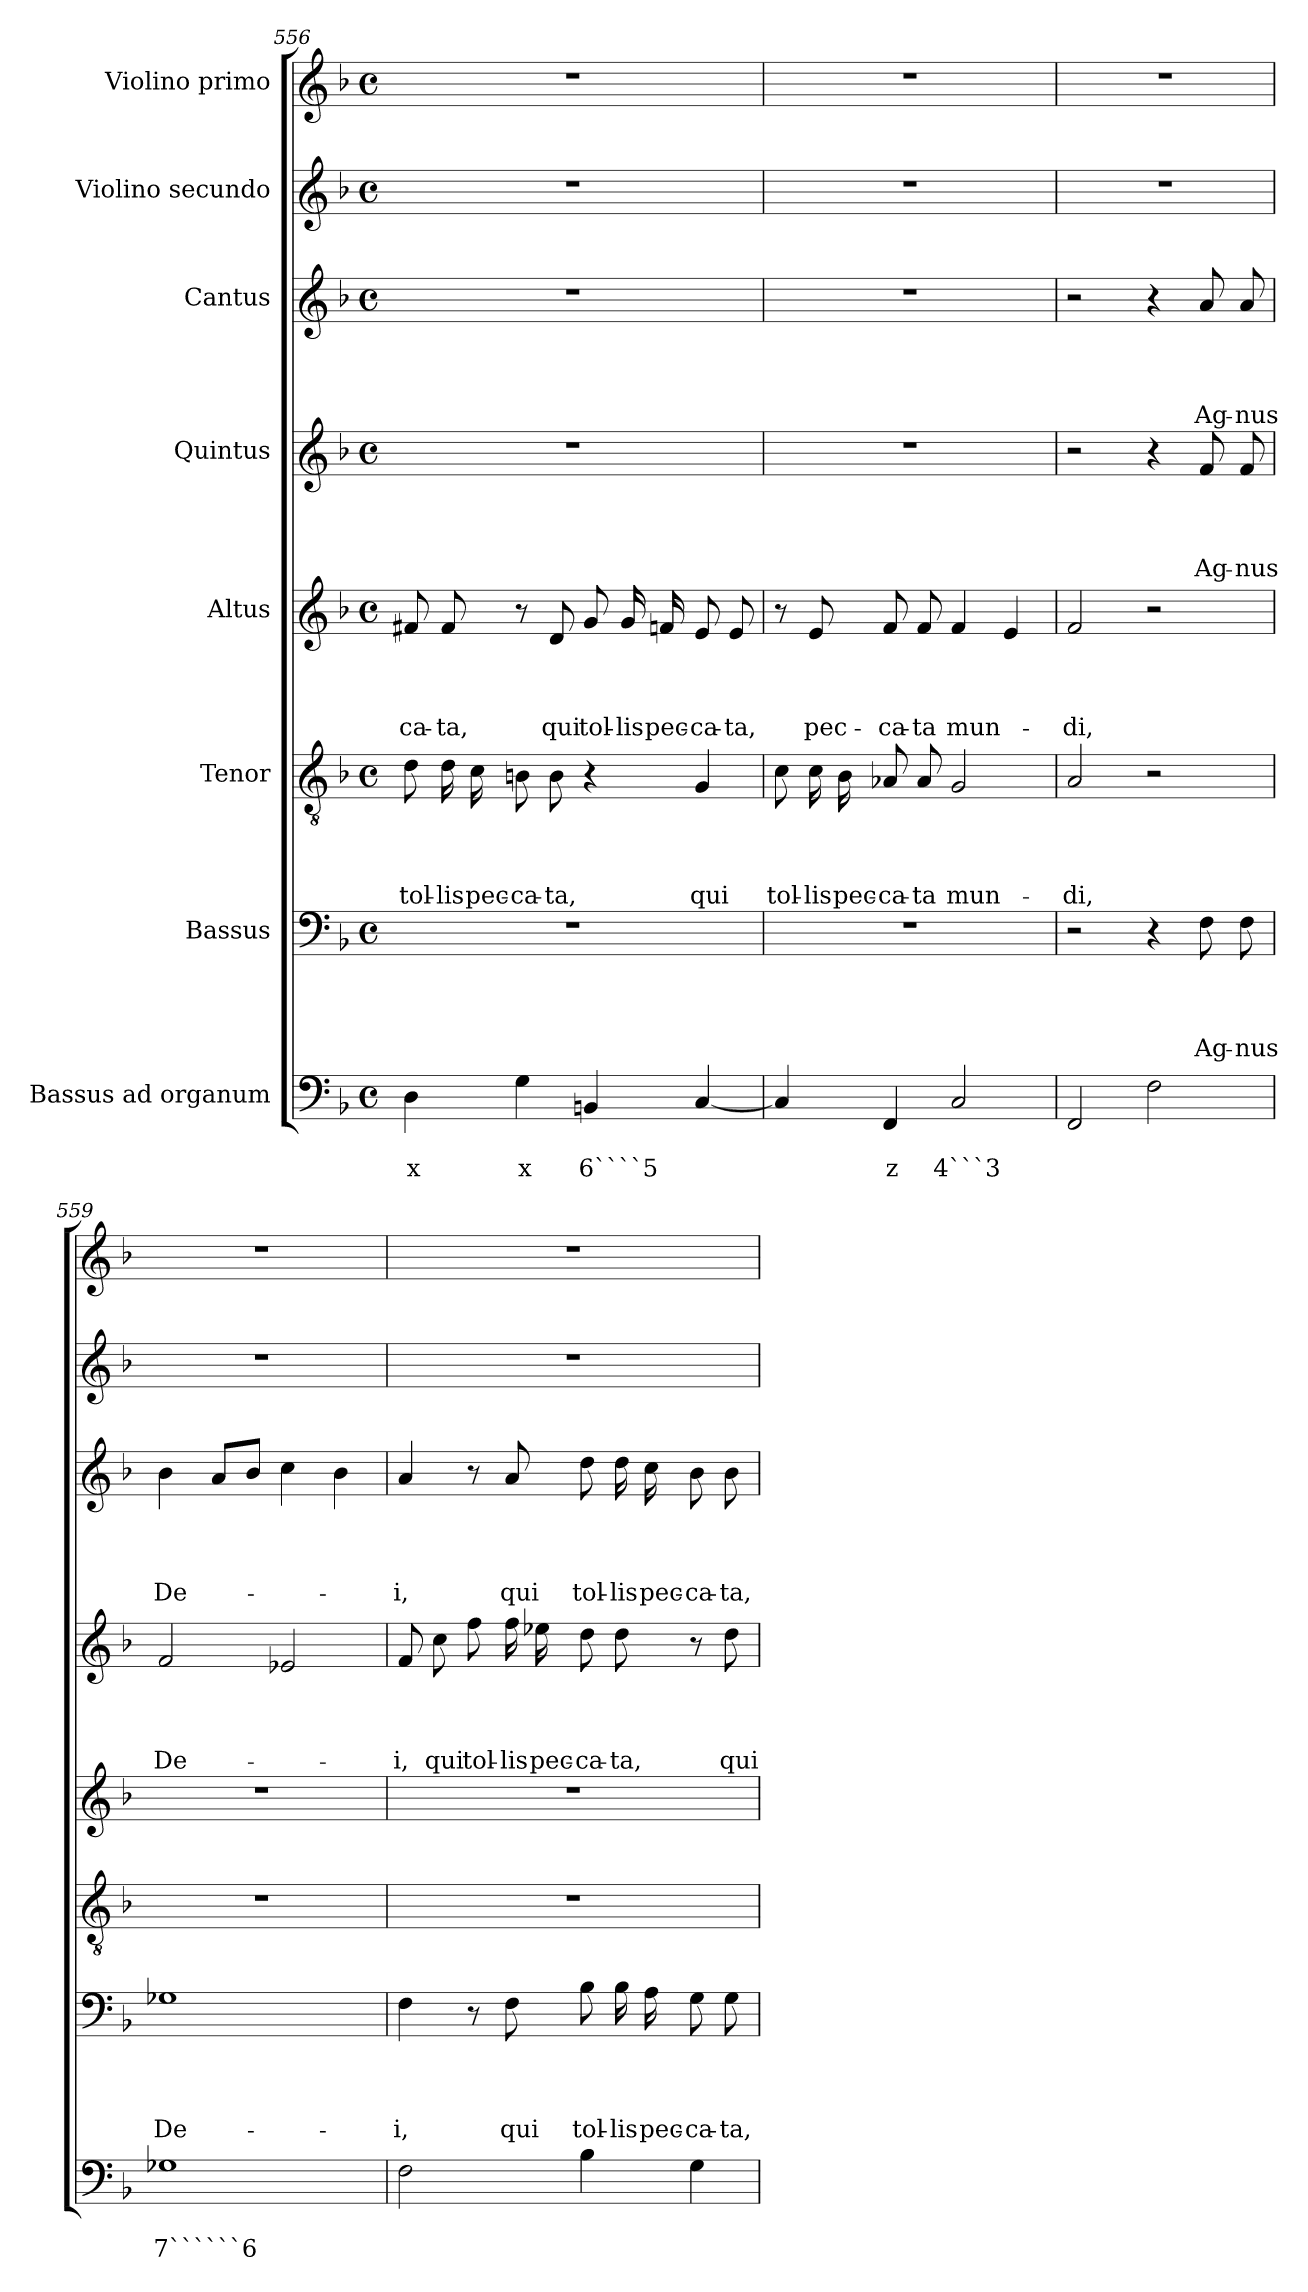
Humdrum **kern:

**kern	**text	**text	**kern	**text	**text	**text	**text	**kern	**text	**text	**text	**text	**kern	**text	**text	**text	**text	**kern	**text	**text	**text	**text	**kern	**text	**text	**text	**text	**kern	**kern
*part8	*part8	*part8	*part7	*part7	*part7	*part7	*part7	*part6	*part6	*part6	*part6	*part6	*part5	*part5	*part5	*part5	*part5	*part4	*part4	*part4	*part4	*part4	*part3	*part3	*part3	*part3	*part3	*part2	*part1
*staff8	*staff8	*staff8	*staff7	*staff7	*staff7	*staff7	*staff7	*staff6	*staff6	*staff6	*staff6	*staff6	*staff5	*staff5	*staff5	*staff5	*staff5	*staff4	*staff4	*staff4	*staff4	*staff4	*staff3	*staff3	*staff3	*staff3	*staff3	*staff2	*staff1
*I"Bassus ad  organum	*	*	*I"Bassus	*	*	*	*	*I"Tenor	*	*	*	*	*I"Altus	*	*	*	*	*I"Quintus	*	*	*	*	*I"Cantus	*	*	*	*	*I"Violino secundo	*I"Violino primo
*clefF4	*	*	*clefF4	*	*	*	*	*clefGv2	*	*	*	*	*clefG2	*	*	*	*	*clefG2	*	*	*	*	*clefG2	*	*	*	*	*clefG2	*clefG2
*k[b-]	*	*	*k[b-]	*	*	*	*	*k[b-]	*	*	*	*	*k[b-]	*	*	*	*	*k[b-]	*	*	*	*	*k[b-]	*	*	*	*	*k[b-]	*k[b-]
*F:	*	*	*F:	*	*	*	*	*F:	*	*	*	*	*F:	*	*	*	*	*F:	*	*	*	*	*F:	*	*	*	*	*F:	*F:
*M4/4	*	*	*M4/4	*	*	*	*	*M4/4	*	*	*	*	*M4/4	*	*	*	*	*M4/4	*	*	*	*	*M4/4	*	*	*	*	*M4/4	*M4/4
*met(c)	*	*	*met(c)	*	*	*	*	*met(c)	*	*	*	*	*met(c)	*	*	*	*	*met(c)	*	*	*	*	*met(c)	*	*	*	*	*met(c)	*met(c)
=556	=556	=556	=556	=556	=556	=556	=556	=556	=556	=556	=556	=556	=556	=556	=556	=556	=556	=556	=556	=556	=556	=556	=556	=556	=556	=556	=556	=556	=556
!	!	!LO:LY:b	!	!	!	!	!	!	!	!	!	!LO:LY:b	!	!	!	!	!LO:LY:b	!	!	!	!	!	!	!	!	!	!	!	!
4D\	.	x	1r	.	.	.	.	8d\	.	.	.	tol-	8f#X/	.	.	.	-ca-	1r	.	.	.	.	1r	.	.	.	.	1r	1r
!	!	!	!	!	!	!	!	!	!	!	!	!LO:LY:b	!	!	!	!	!LO:LY:b	!	!	!	!	!	!	!	!	!	!	!	!
.	.	.	.	.	.	.	.	16d\	.	.	.	-lis	8f#/	.	.	.	-ta,	.	.	.	.	.	.	.	.	.	.	.	.
!	!	!	!	!	!	!	!	!	!	!	!	!LO:LY:b	!	!	!	!	!	!	!	!	!	!	!	!	!	!	!	!	!
.	.	.	.	.	.	.	.	16c\	.	.	.	pec-	.	.	.	.	.	.	.	.	.	.	.	.	.	.	.	.	.
!	!	!LO:LY:b	!	!	!	!	!	!	!	!	!	!LO:LY:b	!	!	!	!	!	!	!	!	!	!	!	!	!	!	!	!	!
4G\	.	x	.	.	.	.	.	8Bn\	.	.	.	-ca-	8r	.	.	.	.	.	.	.	.	.	.	.	.	.	.	.	.
!	!	!	!	!	!	!	!	!	!	!	!	!LO:LY:b	!	!	!	!	!LO:LY:b	!	!	!	!	!	!	!	!	!	!	!	!
.	.	.	.	.	.	.	.	8B\	.	.	.	-ta,	8d/	.	.	.	qui	.	.	.	.	.	.	.	.	.	.	.	.
!	!	!LO:LY:b	!	!	!	!	!	!	!	!	!	!	!	!	!	!	!LO:LY:b	!	!	!	!	!	!	!	!	!	!	!	!
4BBn/	.	6````5	.	.	.	.	.	4r	.	.	.	.	8g/	.	.	.	tol-	.	.	.	.	.	.	.	.	.	.	.	.
!	!	!	!	!	!	!	!	!	!	!	!	!	!	!	!	!	!LO:LY:b	!	!	!	!	!	!	!	!	!	!	!	!
.	.	.	.	.	.	.	.	.	.	.	.	.	16g/	.	.	.	-lis	.	.	.	.	.	.	.	.	.	.	.	.
!	!	!	!	!	!	!	!	!	!	!	!	!	!	!	!	!	!LO:LY:b	!	!	!	!	!	!	!	!	!	!	!	!
.	.	.	.	.	.	.	.	.	.	.	.	.	16fn/	.	.	.	pec-	.	.	.	.	.	.	.	.	.	.	.	.
!	!	!	!	!	!	!	!	!	!	!	!	!LO:LY:b	!	!	!	!	!LO:LY:b	!	!	!	!	!	!	!	!	!	!	!	!
[4C/	.	.	.	.	.	.	.	4G/	.	.	.	qui	8e/	.	.	.	-ca-	.	.	.	.	.	.	.	.	.	.	.	.
!	!	!	!	!	!	!	!	!	!	!	!	!	!	!	!	!	!LO:LY:b	!	!	!	!	!	!	!	!	!	!	!	!
.	.	.	.	.	.	.	.	.	.	.	.	.	8e/	.	.	.	-ta,	.	.	.	.	.	.	.	.	.	.	.	.
=557	=557	=557	=557	=557	=557	=557	=557	=557	=557	=557	=557	=557	=557	=557	=557	=557	=557	=557	=557	=557	=557	=557	=557	=557	=557	=557	=557	=557	=557
!	!	!	!	!	!	!	!	!	!	!	!	!LO:LY:b	!	!	!	!	!	!	!	!	!	!	!	!	!	!	!	!	!
4C/]	.	.	1r	.	.	.	.	8c\	.	.	.	tol-	8r	.	.	.	.	1r	.	.	.	.	1r	.	.	.	.	1r	1r
!	!	!	!	!	!	!	!	!	!	!	!	!LO:LY:b	!	!	!	!	!LO:LY:b	!	!	!	!	!	!	!	!	!	!	!	!
.	.	.	.	.	.	.	.	16c\	.	.	.	-lis	8e/	.	.	.	pec-	.	.	.	.	.	.	.	.	.	.	.	.
!	!	!	!	!	!	!	!	!	!	!	!	!LO:LY:b	!	!	!	!	!	!	!	!	!	!	!	!	!	!	!	!	!
.	.	.	.	.	.	.	.	16B-\	.	.	.	pec-	.	.	.	.	.	.	.	.	.	.	.	.	.	.	.	.	.
!	!	!LO:LY:b	!	!	!	!	!	!	!	!	!	!LO:LY:b	!	!	!	!	!LO:LY:b	!	!	!	!	!	!	!	!	!	!	!	!
4FF/	.	z	.	.	.	.	.	8A-X/	.	.	.	-ca-	8f/	.	.	.	-ca-	.	.	.	.	.	.	.	.	.	.	.	.
!	!	!	!	!	!	!	!	!	!	!	!	!LO:LY:b	!	!	!	!	!LO:LY:b	!	!	!	!	!	!	!	!	!	!	!	!
.	.	.	.	.	.	.	.	8A-/	.	.	.	-ta	8f/	.	.	.	-ta	.	.	.	.	.	.	.	.	.	.	.	.
!	!	!LO:LY:b	!	!	!	!	!	!	!	!	!	!LO:LY:b	!	!	!	!	!LO:LY:b	!	!	!	!	!	!	!	!	!	!	!	!
2C/	.	4```3	.	.	.	.	.	2G/	.	.	.	mun-	4f/	.	.	.	mun-	.	.	.	.	.	.	.	.	.	.	.	.
.	.	.	.	.	.	.	.	.	.	.	.	.	4e/	.	.	.	.	.	.	.	.	.	.	.	.	.	.	.	.
=558	=558	=558	=558	=558	=558	=558	=558	=558	=558	=558	=558	=558	=558	=558	=558	=558	=558	=558	=558	=558	=558	=558	=558	=558	=558	=558	=558	=558	=558
!	!	!	!	!	!	!	!	!	!	!	!	!LO:LY:b	!	!	!	!	!LO:LY:b	!	!	!	!	!	!	!	!	!	!	!	!
2FF/	.	.	2r	.	.	.	.	2A/	.	.	.	-di,	2f/	.	.	.	-di,	2r	.	.	.	.	2r	.	.	.	.	1r	1r
2F\	.	.	4r	.	.	.	.	2r	.	.	.	.	2r	.	.	.	.	4r	.	.	.	.	4r	.	.	.	.	.	.
!	!	!	!	!	!	!	!LO:LY:b	!	!	!	!	!	!	!	!	!	!	!	!	!	!	!LO:LY:b	!	!	!	!	!LO:LY:b	!	!
.	.	.	8F\	.	.	.	Ag-	.	.	.	.	.	.	.	.	.	.	8f/	.	.	.	Ag-	8a/	.	.	.	Ag-	.	.
!	!	!	!	!	!	!	!LO:LY:b	!	!	!	!	!	!	!	!	!	!	!	!	!	!	!LO:LY:b	!	!	!	!	!LO:LY:b	!	!
.	.	.	8F\	.	.	.	-nus	.	.	.	.	.	.	.	.	.	.	8f/	.	.	.	-nus	8a/	.	.	.	-nus	.	.
!!LO:LB:g=z
=559	=559	=559	=559	=559	=559	=559	=559	=559	=559	=559	=559	=559	=559	=559	=559	=559	=559	=559	=559	=559	=559	=559	=559	=559	=559	=559	=559	=559	=559
!	!	!LO:LY:b	!	!	!	!	!LO:LY:b	!	!	!	!	!	!	!	!	!	!	!	!	!	!	!LO:LY:b	!	!	!	!	!LO:LY:b	!	!
1G-X	.	7``````6	1G-X	.	.	.	De-	1r	.	.	.	.	1r	.	.	.	.	2f/	.	.	.	De-	4b-\	.	.	.	De-	1r	1r
.	.	.	.	.	.	.	.	.	.	.	.	.	.	.	.	.	.	.	.	.	.	.	8a/L	.	.	.	.	.	.
.	.	.	.	.	.	.	.	.	.	.	.	.	.	.	.	.	.	.	.	.	.	.	8b-/J	.	.	.	.	.	.
.	.	.	.	.	.	.	.	.	.	.	.	.	.	.	.	.	.	2e-X/	.	.	.	.	4cc\	.	.	.	.	.	.
.	.	.	.	.	.	.	.	.	.	.	.	.	.	.	.	.	.	.	.	.	.	.	4b-\	.	.	.	.	.	.
=560	=560	=560	=560	=560	=560	=560	=560	=560	=560	=560	=560	=560	=560	=560	=560	=560	=560	=560	=560	=560	=560	=560	=560	=560	=560	=560	=560	=560	=560
!	!	!	!	!	!	!	!LO:LY:b	!	!	!	!	!	!	!	!	!	!	!	!	!	!	!LO:LY:b	!	!	!	!	!LO:LY:b	!	!
2F\	.	.	4F\	.	.	.	-i,	1r	.	.	.	.	1r	.	.	.	.	8f/	.	.	.	-i,	4a/	.	.	.	-i,	1r	1r
!	!	!	!	!	!	!	!	!	!	!	!	!	!	!	!	!	!	!	!	!	!	!LO:LY:b	!	!	!	!	!	!	!
.	.	.	.	.	.	.	.	.	.	.	.	.	.	.	.	.	.	8cc\	.	.	.	qui	.	.	.	.	.	.	.
!	!	!	!	!	!	!	!	!	!	!	!	!	!	!	!	!	!	!	!	!	!	!LO:LY:b	!	!	!	!	!	!	!
.	.	.	8r	.	.	.	.	.	.	.	.	.	.	.	.	.	.	8ff\	.	.	.	tol-	8r	.	.	.	.	.	.
!	!	!	!	!	!	!	!LO:LY:b	!	!	!	!	!	!	!	!	!	!	!	!	!	!	!LO:LY:b	!	!	!	!	!LO:LY:b	!	!
.	.	.	8F\	.	.	.	qui	.	.	.	.	.	.	.	.	.	.	16ff\	.	.	.	-lis	8a/	.	.	.	qui	.	.
!	!	!	!	!	!	!	!	!	!	!	!	!	!	!	!	!	!	!	!	!	!	!LO:LY:b	!	!	!	!	!	!	!
.	.	.	.	.	.	.	.	.	.	.	.	.	.	.	.	.	.	16ee-X\	.	.	.	pec-	.	.	.	.	.	.	.
!	!	!	!	!	!	!	!LO:LY:b	!	!	!	!	!	!	!	!	!	!	!	!	!	!	!LO:LY:b	!	!	!	!	!LO:LY:b	!	!
4B-\	.	.	8B-\	.	.	.	tol-	.	.	.	.	.	.	.	.	.	.	8dd\	.	.	.	-ca-	8dd\	.	.	.	tol-	.	.
!	!	!	!	!	!	!	!LO:LY:b	!	!	!	!	!	!	!	!	!	!	!	!	!	!	!LO:LY:b	!	!	!	!	!LO:LY:b	!	!
.	.	.	16B-\	.	.	.	-lis	.	.	.	.	.	.	.	.	.	.	8dd\	.	.	.	-ta,	16dd\	.	.	.	-lis	.	.
!	!	!	!	!	!	!	!LO:LY:b	!	!	!	!	!	!	!	!	!	!	!	!	!	!	!	!	!	!	!	!LO:LY:b	!	!
.	.	.	16A\	.	.	.	pec-	.	.	.	.	.	.	.	.	.	.	.	.	.	.	.	16cc\	.	.	.	pec-	.	.
!	!	!	!	!	!	!	!LO:LY:b	!	!	!	!	!	!	!	!	!	!	!	!	!	!	!	!	!	!	!	!LO:LY:b	!	!
4G\	.	.	8G\	.	.	.	-ca-	.	.	.	.	.	.	.	.	.	.	8r	.	.	.	.	8b-\	.	.	.	-ca-	.	.
!	!	!	!	!	!	!	!LO:LY:b	!	!	!	!	!	!	!	!	!	!	!	!	!	!	!LO:LY:b	!	!	!	!	!LO:LY:b	!	!
.	.	.	8G\	.	.	.	-ta,	.	.	.	.	.	.	.	.	.	.	8dd\	.	.	.	qui	8b-\	.	.	.	-ta,	.	.
=	=	=	=	=	=	=	=	=	=	=	=	=	=	=	=	=	=	=	=	=	=	=	=	=	=	=	=	=	=
*-	*-	*-	*-	*-	*-	*-	*-	*-	*-	*-	*-	*-	*-	*-	*-	*-	*-	*-	*-	*-	*-	*-	*-	*-	*-	*-	*-	*-	*-
